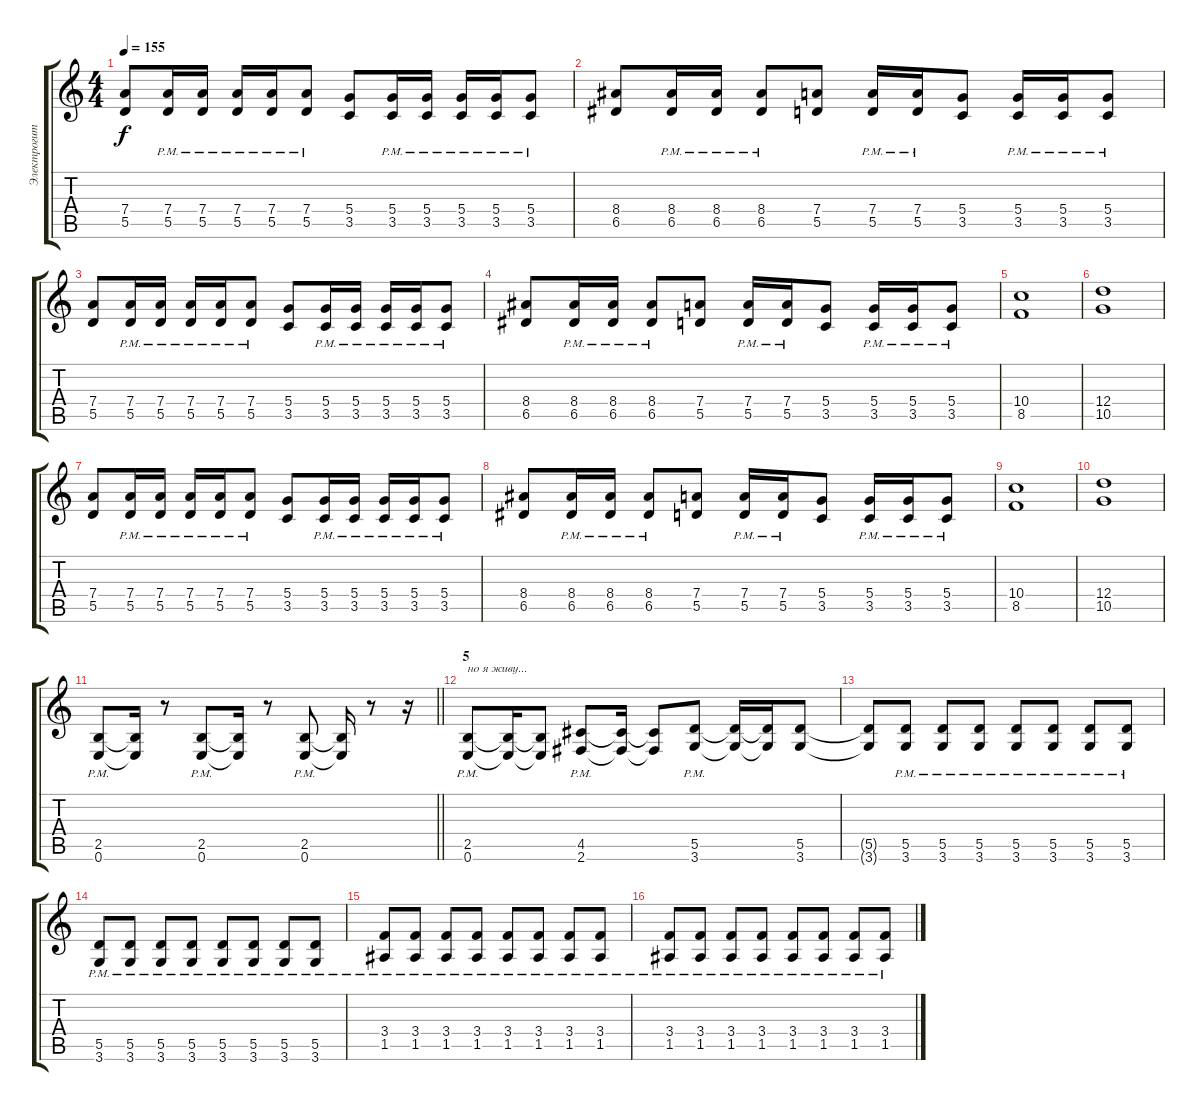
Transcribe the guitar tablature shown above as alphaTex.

\track ("Электрогитара" "Электрогит") {instrument overdrivenguitar}
\staff {score tabs}
\tuning (E4 B3 G3 D3 A2 E2) {hide}
\ts (4 4)
\tempo 155
\clef g2
\ks c
(7.4 5.5).8{dy f} (7.4{pm} 5.5).16 (7.4{pm} 5.5{pm}).16 (7.4{pm} 5.5{pm}).16 (7.4{pm} 5.5{pm}).16 (7.4{pm} 5.5{pm}).8 (5.4 3.5).8 (5.4{pm} 3.5).16 (5.4{pm} 3.5{pm}).16 (5.4{pm} 3.5{pm}).16 (5.4{pm} 3.5{pm}).16 (5.4{pm} 3.5{pm}).8 |
(8.4 6.5).8 (8.4{pm} 6.5).16 (8.4{pm} 6.5{pm}).16 (8.4{pm} 6.5{pm}).8 (7.4 5.5).8 (7.4{pm} 5.5).16 (7.4{pm} 5.5{pm}).16 (5.4 3.5).8 (5.4{pm} 3.5).16 (5.4{pm} 3.5{pm}).16 (5.4{pm} 3.5{pm}).8 |
(7.4 5.5).8 (7.4{pm} 5.5).16 (7.4{pm} 5.5{pm}).16 (7.4{pm} 5.5{pm}).16 (7.4{pm} 5.5{pm}).16 (7.4{pm} 5.5{pm}).8 (5.4 3.5).8 (5.4{pm} 3.5).16 (5.4{pm} 3.5{pm}).16 (5.4{pm} 3.5{pm}).16 (5.4{pm} 3.5{pm}).16 (5.4{pm} 3.5{pm}).8 |
(8.4 6.5).8 (8.4{pm} 6.5).16 (8.4{pm} 6.5{pm}).16 (8.4{pm} 6.5{pm}).8 (7.4 5.5).8 (7.4{pm} 5.5).16 (7.4{pm} 5.5{pm}).16 (5.4 3.5).8 (5.4{pm} 3.5).16 (5.4{pm} 3.5{pm}).16 (5.4{pm} 3.5{pm}).8 |
(10.4 8.5).1 |
(12.4 10.5).1 |
(7.4 5.5).8 (7.4{pm} 5.5).16 (7.4{pm} 5.5{pm}).16 (7.4{pm} 5.5{pm}).16 (7.4{pm} 5.5{pm}).16 (7.4{pm} 5.5{pm}).8 (5.4 3.5).8 (5.4{pm} 3.5).16 (5.4{pm} 3.5{pm}).16 (5.4{pm} 3.5{pm}).16 (5.4{pm} 3.5{pm}).16 (5.4{pm} 3.5{pm}).8 |
(8.4 6.5).8 (8.4{pm} 6.5).16 (8.4{pm} 6.5{pm}).16 (8.4{pm} 6.5{pm}).8 (7.4 5.5).8 (7.4{pm} 5.5).16 (7.4{pm} 5.5{pm}).16 (5.4 3.5).8 (5.4{pm} 3.5).16 (5.4{pm} 3.5{pm}).16 (5.4{pm} 3.5{pm}).8 |
(10.4 8.5).1 |
(12.4 10.5).1 |
\barLineRight lightlight
(2.5{pm} 0.6{pm}).8 (2.5{t} 0.6{t}).16 r.8 (2.5{pm} 0.6{pm}).8 (2.5{t} 0.6{t}).16 r.8 (2.5{pm} 0.6{pm}).8 (2.5{t} 0.6{t}).16 r.8 r.16 |
\section ("" "5")
(2.5{pm} 0.6{pm}).8{txt "но я живу..."} (2.5{t} 0.6{t}).16 (2.5{t} 0.6{t}).8 (4.5{pm} 2.6{pm}).8 (4.5{t} 2.6{t}).16 (4.5{t} 2.6{t}).8 (5.5{pm} 3.6{pm}).8 (5.5{t} 3.6{t}).16 (5.5{t} 3.6{t}).16 (5.5 3.6).8 |
(5.5{t} 3.6{t}).8 (5.5{pm} 3.6{pm}).8 (5.5{pm} 3.6{pm}).8 (5.5{pm} 3.6{pm}).8 (5.5{pm} 3.6{pm}).8 (5.5{pm} 3.6{pm}).8 (5.5{pm} 3.6{pm}).8 (5.5{pm} 3.6{pm}).8 |
(5.5{pm} 3.6{pm}).8 (5.5{pm} 3.6{pm}).8 (5.5{pm} 3.6{pm}).8 (5.5{pm} 3.6{pm}).8 (5.5{pm} 3.6{pm}).8 (5.5{pm} 3.6{pm}).8 (5.5{pm} 3.6{pm}).8 (5.5{pm} 3.6{pm}).8 |
(3.4{pm} 1.5{pm}).8 (3.4{pm} 1.5{pm}).8 (3.4{pm} 1.5{pm}).8 (3.4{pm} 1.5{pm}).8 (3.4{pm} 1.5{pm}).8 (3.4{pm} 1.5{pm}).8 (3.4{pm} 1.5{pm}).8 (3.4{pm} 1.5{pm}).8 |
(3.4{pm} 1.5{pm}).8 (3.4{pm} 1.5{pm}).8 (3.4{pm} 1.5{pm}).8 (3.4{pm} 1.5{pm}).8 (3.4{pm} 1.5{pm}).8 (3.4{pm} 1.5{pm}).8 (3.4{pm} 1.5{pm}).8 (3.4{pm} 1.5{pm}).8
